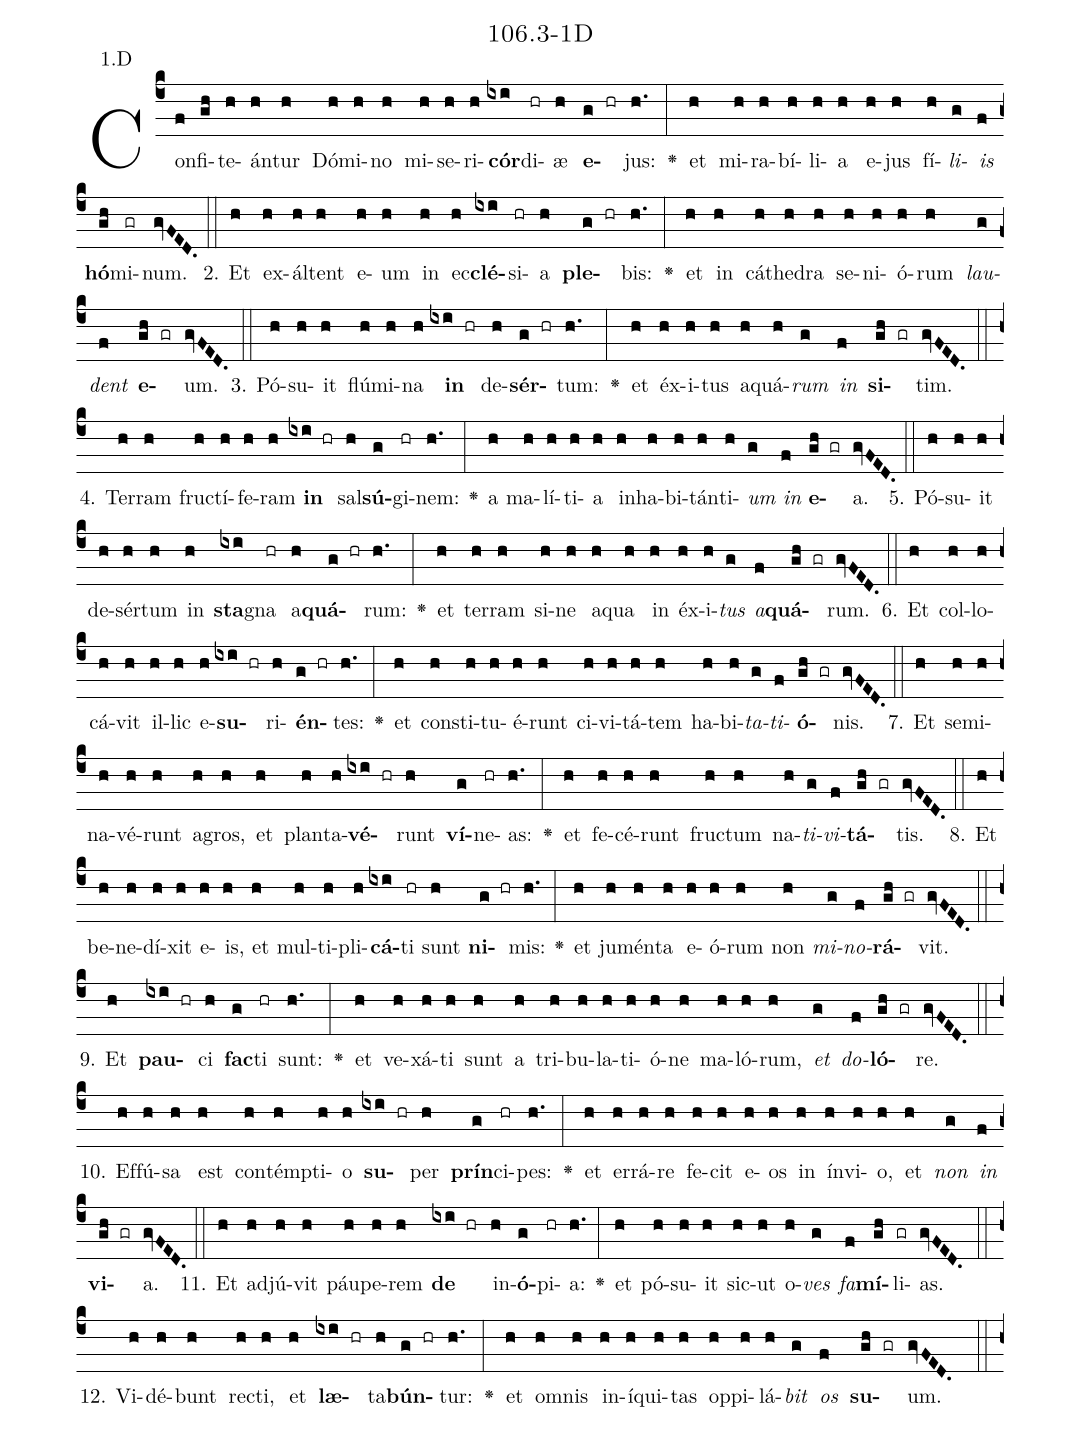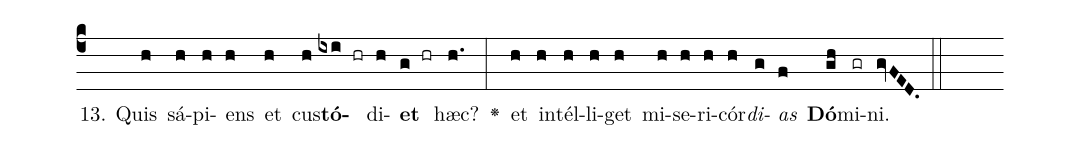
name: 106.3-1D;
annotation: 1.D;
%%
(c4)Con(f)fi(gh)te(h)án(h)tur(h) Dó(h)mi(h)no(h) mi(h)se(h)ri(h)<b>cór</b>(ixi)di(hr)æ(h) <b>e</b>(g hr)jus:(h.) <v>\greheightstar</v>(:) et(h) mi(h)ra(h)bí(h)li(h)a(h) e(h)jus(h) fí(h)<i>li</i>(g)<i>is</i>(f) <b>hó</b>(gh)mi(gr)num.(gvFED.) (::)
2. Et(h) ex(h)ál(h)tent(h) e(h)um(h) in(h) ec(h)<b>clé</b>(ixi)si(hr)a(h) <b>ple</b>(g hr)bis:(h.) <v>\greheightstar</v>(:) et(h) in(h) cá(h)the(h)dra(h) se(h)ni(h)ó(h)rum(h) <i>lau</i>(g)<i>dent</i>(f) <b>e</b>(gh gr)um.(gvFED.) (::)
3. Pó(h)su(h)it(h) flú(h)mi(h)na(h) <b>in</b>(ixi hr) de(h)<b>sér</b>(g hr)tum:(h.) <v>\greheightstar</v>(:) et(h) éx(h)i(h)tus(h) a(h)quá(h)<i>rum</i>(g) <i>in</i>(f) <b>si</b>(gh gr)tim.(gvFED.) (::)
4. Ter(h)ram(h) fruc(h)tí(h)fe(h)ram(h) <b>in</b>(ixi hr) sal(h)<b>sú</b>(g)gi(hr)nem:(h.) <v>\greheightstar</v>(:) a(h) ma(h)lí(h)ti(h)a(h) in(h)ha(h)bi(h)tán(h)ti(h)<i>um</i>(g) <i>in</i>(f) <b>e</b>(gh gr)a.(gvFED.) (::)
5. Pó(h)su(h)it(h) de(h)sér(h)tum(h) in(h) <b>sta</b>(ixi)gna(hr) a(h)<b>quá</b>(g hr)rum:(h.) <v>\greheightstar</v>(:) et(h) ter(h)ram(h) si(h)ne(h) a(h)qua(h) in(h) éx(h)i(h)<i>tus</i>(g) <i>a</i>(f)<b>quá</b>(gh gr)rum.(gvFED.) (::)
6. Et(h) col(h)lo(h)cá(h)vit(h) il(h)lic(h) e(h)<b>su</b>(ixi hr)ri(h)<b>én</b>(g hr)tes:(h.) <v>\greheightstar</v>(:) et(h) con(h)sti(h)tu(h)é(h)runt(h) ci(h)vi(h)tá(h)tem(h) ha(h)bi(h)<i>ta</i>(g)<i>ti</i>(f)<b>ó</b>(gh gr)nis.(gvFED.) (::)
7. Et(h) se(h)mi(h)na(h)vé(h)runt(h) a(h)gros,(h) et(h) plan(h)ta(h)<b>vé</b>(ixi hr)runt(h) <b>ví</b>(g)ne(hr)as:(h.) <v>\greheightstar</v>(:) et(h) fe(h)cé(h)runt(h) fruc(h)tum(h) na(h)<i>ti</i>(g)<i>vi</i>(f)<b>tá</b>(gh gr)tis.(gvFED.) (::)
8. Et(h) be(h)ne(h)dí(h)xit(h) e(h)is,(h) et(h) mul(h)ti(h)pli(h)<b>cá</b>(ixi)ti(hr) sunt(h) <b>ni</b>(g hr)mis:(h.) <v>\greheightstar</v>(:) et(h) ju(h)mén(h)ta(h) e(h)ó(h)rum(h) non(h) <i>mi</i>(g)<i>no</i>(f)<b>rá</b>(gh gr)vit.(gvFED.) (::)
9. Et(h) <b>pau</b>(ixi hr)ci(h) <b>fac</b>(g)ti(hr) sunt:(h.) <v>\greheightstar</v>(:) et(h) ve(h)xá(h)ti(h) sunt(h) a(h) tri(h)bu(h)la(h)ti(h)ó(h)ne(h) ma(h)ló(h)rum,(h) <i>et</i>(g) <i>do</i>(f)<b>ló</b>(gh gr)re.(gvFED.) (::)
10. Ef(h)fú(h)sa(h) est(h) con(h)témp(h)ti(h)o(h) <b>su</b>(ixi hr)per(h) <b>prín</b>(g)ci(hr)pes:(h.) <v>\greheightstar</v>(:) et(h) er(h)rá(h)re(h) fe(h)cit(h) e(h)os(h) in(h) ín(h)vi(h)o,(h) et(h) <i>non</i>(g) <i>in</i>(f) <b>vi</b>(gh gr)a.(gvFED.) (::)
11. Et(h) ad(h)jú(h)vit(h) páu(h)pe(h)rem(h) <b>de</b>(ixi hr) in(h)<b>ó</b>(g)pi(hr)a:(h.) <v>\greheightstar</v>(:) et(h) pó(h)su(h)it(h) sic(h)ut(h) o(h)<i>ves</i>(g) <i>fa</i>(f)<b>mí</b>(gh)li(gr)as.(gvFED.) (::)
12. Vi(h)dé(h)bunt(h) rec(h)ti,(h) et(h) <b>læ</b>(ixi hr)ta(h)<b>bún</b>(g hr)tur:(h.) <v>\greheightstar</v>(:) et(h) om(h)nis(h) in(h)í(h)qui(h)tas(h) op(h)pi(h)lá(h)<i>bit</i>(g) <i>os</i>(f) <b>su</b>(gh gr)um.(gvFED.) (::)
13. Quis(h) sá(h)pi(h)ens(h) et(h) cus(h)<b>tó</b>(ixi hr)di(h)<b>et</b>(g hr) hæc?(h.) <v>\greheightstar</v>(:) et(h) in(h)tél(h)li(h)get(h) mi(h)se(h)ri(h)cór(h)<i>di</i>(g)<i>as</i>(f) <b>Dó</b>(gh)mi(gr)ni.(gvFED.) (::)
